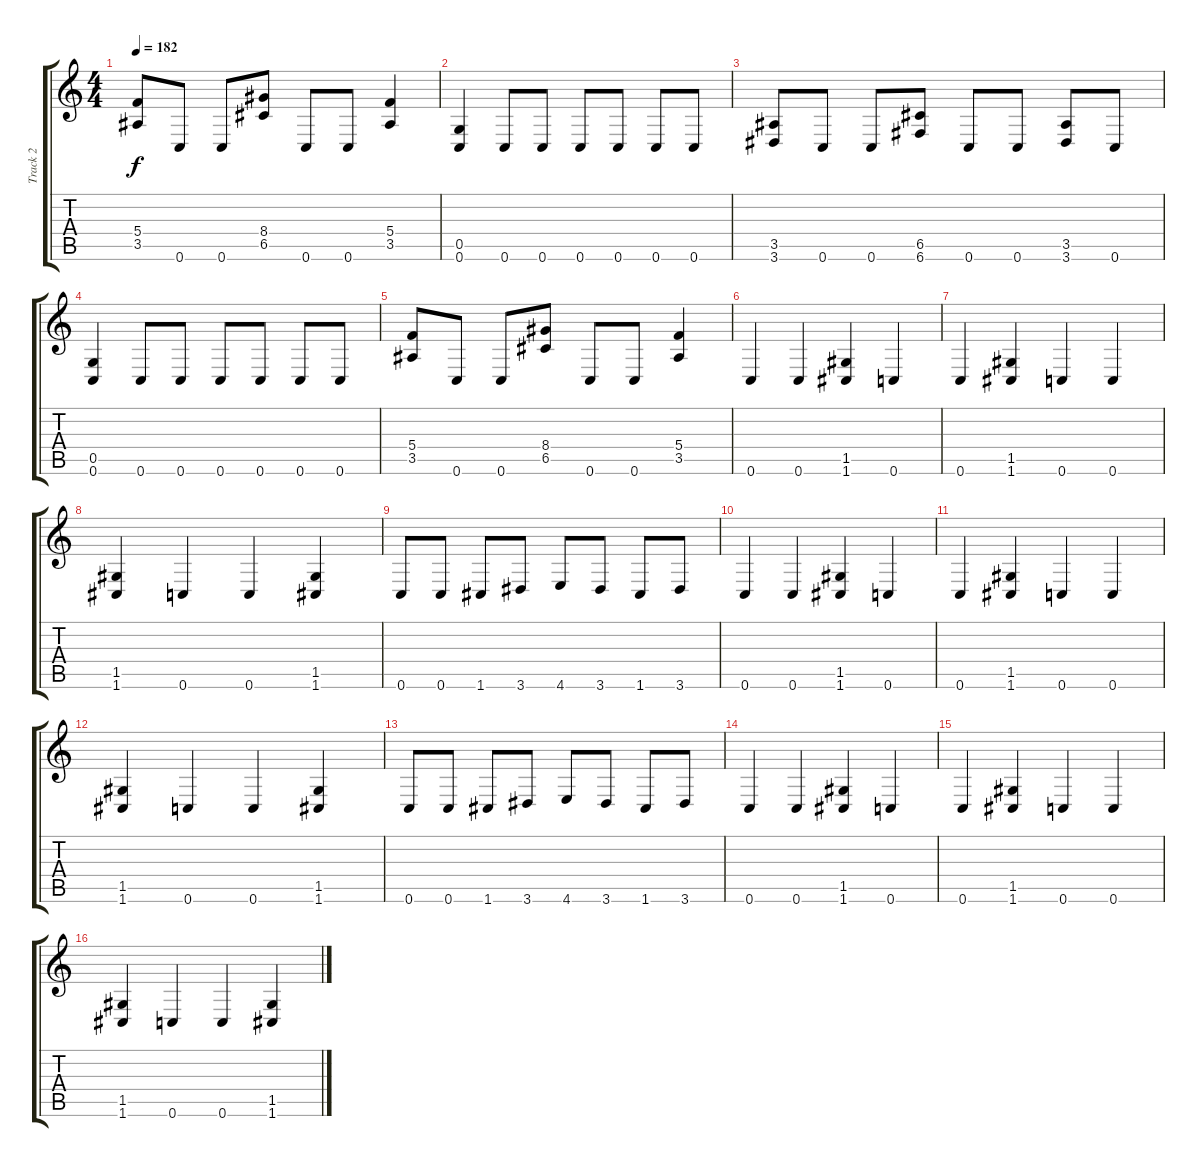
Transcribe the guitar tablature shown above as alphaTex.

\track ("Track 2" "Track 2") {instrument distortionguitar}
\staff {score tabs}
\tuning (D4 A3 F3 C3 G2 C2) {hide}
\ts (4 4)
\tempo 182
\clef g2
\ks c
(5.4 3.5).8{dy f} 0.6.8 0.6.8 (8.4 6.5).8 0.6.8 0.6.8 (5.4 3.5).4 |
(0.5 0.6).4 0.6.8 0.6.8 0.6.8 0.6.8 0.6.8 0.6.8 |
(3.5 3.6).8 0.6.8 0.6.8 (6.5 6.6).8 0.6.8 0.6.8 (3.5 3.6).8 0.6.8 |
(0.5 0.6).4 0.6.8 0.6.8 0.6.8 0.6.8 0.6.8 0.6.8 |
(5.4 3.5).8 0.6.8 0.6.8 (8.4 6.5).8 0.6.8 0.6.8 (5.4 3.5).4 |
0.6.4 0.6.4 (1.5 1.6).4 0.6.4 |
0.6.4 (1.5 1.6).4 0.6.4 0.6.4 |
(1.5 1.6).4 0.6.4 0.6.4 (1.5 1.6).4 |
0.6.8 0.6.8 1.6.8 3.6.8 4.6.8 3.6.8 1.6.8 3.6.8 |
0.6.4 0.6.4 (1.5 1.6).4 0.6.4 |
0.6.4 (1.5 1.6).4 0.6.4 0.6.4 |
(1.5 1.6).4 0.6.4 0.6.4 (1.5 1.6).4 |
0.6.8 0.6.8 1.6.8 3.6.8 4.6.8 3.6.8 1.6.8 3.6.8 |
0.6.4 0.6.4 (1.5 1.6).4 0.6.4 |
0.6.4 (1.5 1.6).4 0.6.4 0.6.4 |
(1.5 1.6).4 0.6.4 0.6.4 (1.5 1.6).4
